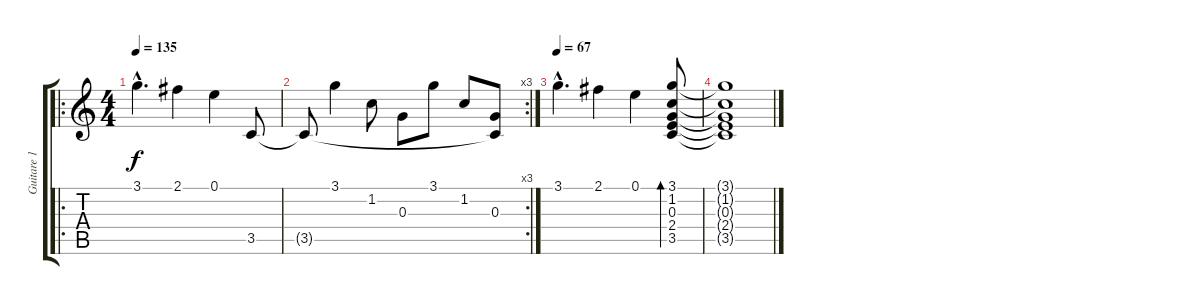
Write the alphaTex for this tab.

\track ("Guitare 1" "Guitare 1") {instrument electricguitarclean}
\staff {score tabs}
\tuning (E4 B3 G3 D3 A2 E2) {hide}
\ro
\ts (4 4)
\tempo 135
\clef g2
\ks c
3.1{hac}.4{d dy f volume 15 instrument electricguitarclean} 2.1.4 0.1.4 3.5.8 |
\rc 3
3.5{t}.8 3.1.4 1.2.8 0.3.8 3.1.8 1.2.8 (0.3 3.5{t}).8 |
\tempo 67
3.1{hac}.4{d} 2.1.4 0.1.4 (3.1 1.2 0.3 2.4 3.5).8{bd 240} |
(3.1{t} 1.2{t} 0.3{t} 2.4{t} 3.5{t}).1
